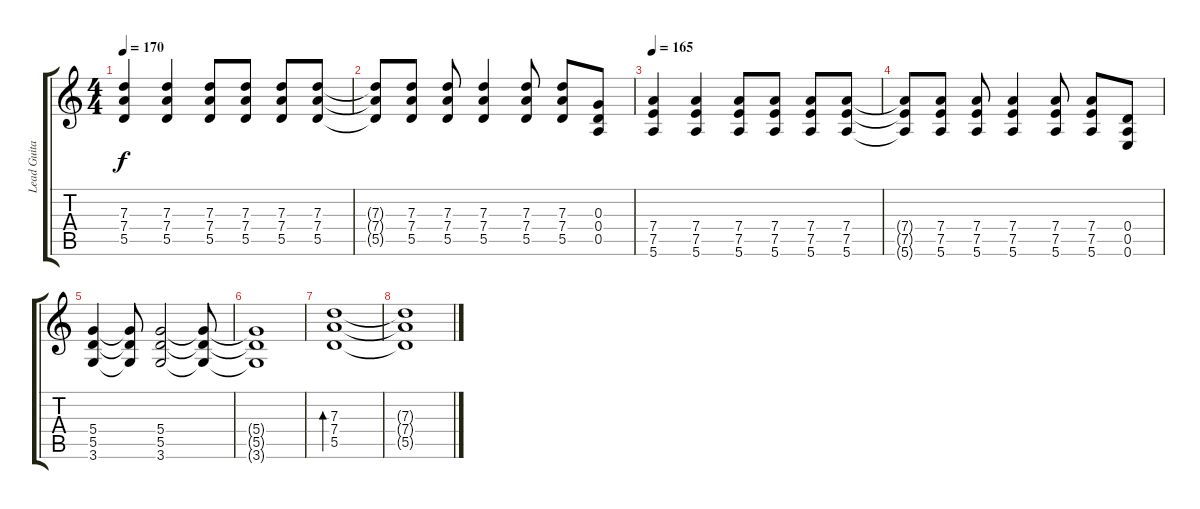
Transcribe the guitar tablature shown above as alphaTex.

\track ("Lead Guitar" "Lead Guita") {instrument distortionguitar}
\staff {score tabs}
\tuning (E4 B3 G3 D3 A2 E2) {hide}
\ts (4 4)
\tempo 170
\clef g2
\ks c
(7.3 7.4 5.5).4{dy f} (7.3 7.4 5.5).4 (7.3 7.4 5.5).8 (7.3 7.4 5.5).8 (7.3 7.4 5.5).8 (7.3 7.4 5.5).8 |
(7.3{t} 7.4{t} 5.5{t}).8 (7.3 7.4 5.5).8 (7.3 7.4 5.5).8 (7.3 7.4 5.5).4 (7.3 7.4 5.5).8 (7.3 7.4 5.5).8 (0.3 0.4 0.5).8 |
\tempo 165
(7.4 7.5 5.6).4 (7.4 7.5 5.6).4 (7.4 7.5 5.6).8 (7.4 7.5 5.6).8 (7.4 7.5 5.6).8 (7.4 7.5 5.6).8 |
(7.4{t} 7.5{t} 5.6{t}).8 (7.4 7.5 5.6).8 (7.4 7.5 5.6).8 (7.4 7.5 5.6).4 (7.4 7.5 5.6).8 (7.4 7.5 5.6).8 (0.4 0.5 0.6).8 |
(5.4 5.5 3.6).4 (5.4{t} 5.5{t} 3.6{t}).8 (5.4 5.5 3.6).2 (5.4{t} 5.5{t} 3.6{t}).8 |
(5.4{t} 5.5{t} 3.6{t}).1 |
(7.3 7.4 5.5).1{bd 480} |
(7.3{t} 7.4{t} 5.5{t}).1
